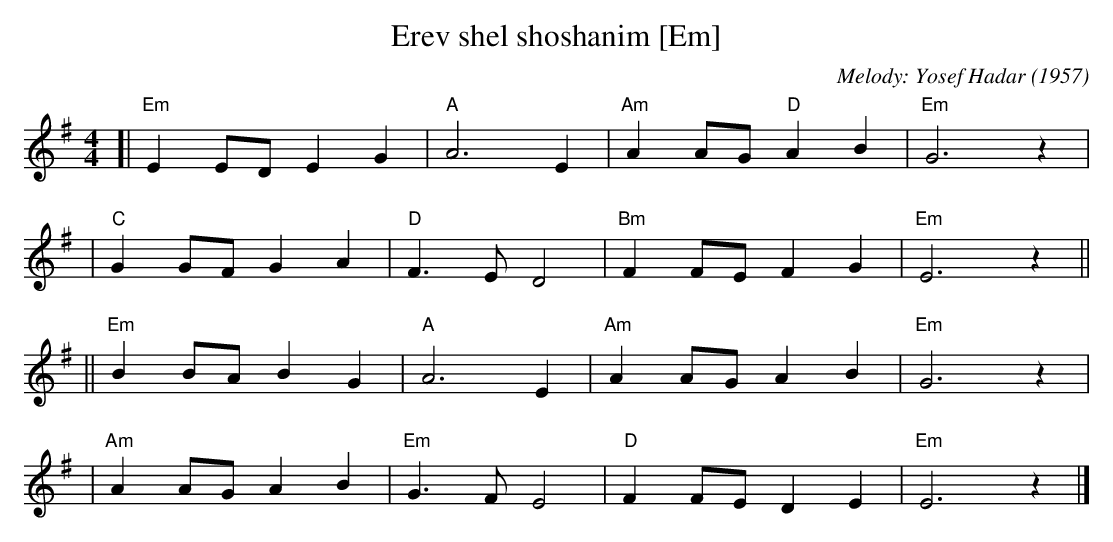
X:1
T: Erev shel shoshanim [Em]
C: Melody: Yosef Hadar (1957)
M: 4/4
L: 1/8
K: Em
[| "Em"E2 ED E2 G2 | "A"A6 E2 | "Am"A2 AG "D"A2 B2 | "Em"G6 z2 |
| "C"G2 GF G2 A2 | "D"F3 E D4 | "Bm"F2 FE F2 G2 | "Em"E6 z2 ||
|| "Em"B2 BA B2 G2 | "A"A6 E2 | "Am"A2 AG A2 B2 | "Em"G6 z2 |
| "Am"A2 AG A2 B2 | "Em"G3 F E4 | "D"F2 FE D2 E2 | "Em"E6 z2 |]
